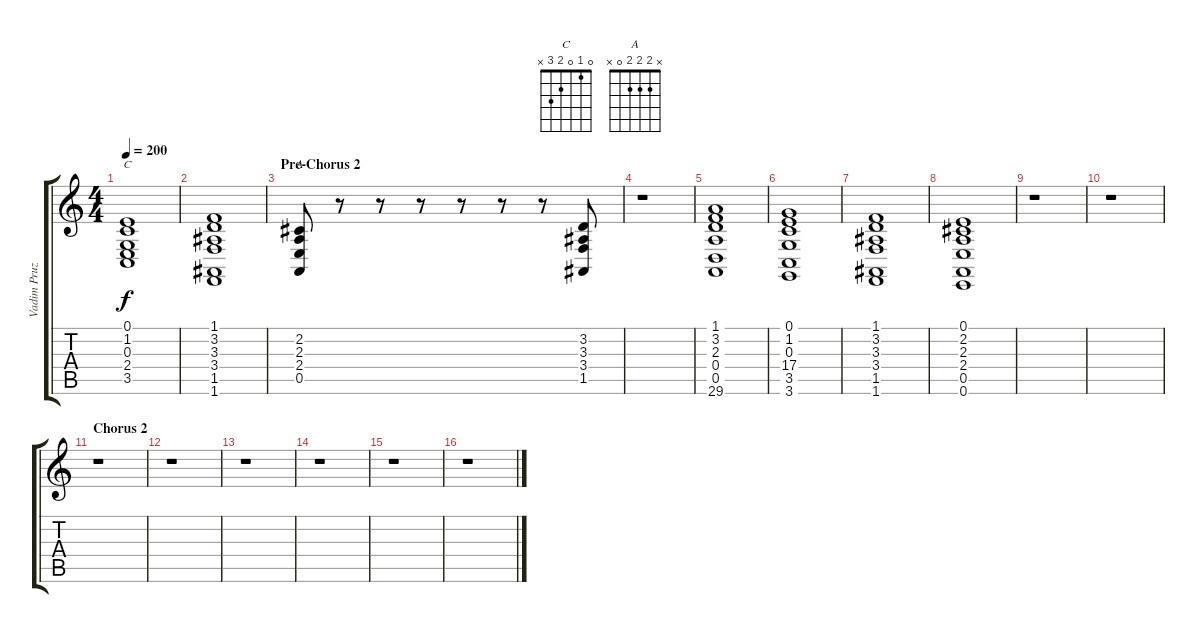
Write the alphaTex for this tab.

\track ("Vadim Pruzhanov | Keyboard 2" "Vadim Pruz") {instrument stringensemble1}
\staff {score tabs}
\tuning (E4 B3 G3 D3 A2 E2) {hide}
\chord ("C" 0 1 0 2 3 x)
\chord ("A" x 2 2 2 0 x)
\ts (4 4)
\tempo 200
\clef g2
\ks c
(0.1 1.2 0.3 2.4 3.5).1{ch "C" dy f} |
(1.1 3.2 3.3 3.4 1.5 1.6).1 |
\section ("" "Pre-Chorus 2")
(2.2 2.3 2.4 0.5).8{ch "A"} r.8 r.8 r.8 r.8 r.8 r.8 (3.2 3.3 3.4 1.5).8 |
r.1 |
(1.1 3.2 2.3 0.4 0.5 29.6).1 |
(0.1 1.2 0.3 17.4 3.5 3.6).1 |
(1.1 3.2 3.3 3.4 1.5 1.6).1 |
(0.1 2.2 2.3 2.4 0.5 0.6).1 |
r.1 |
r.1 |
\section ("" "Chorus 2")
r.1 |
r.1 |
r.1 |
r.1 |
r.1 |
r.1
